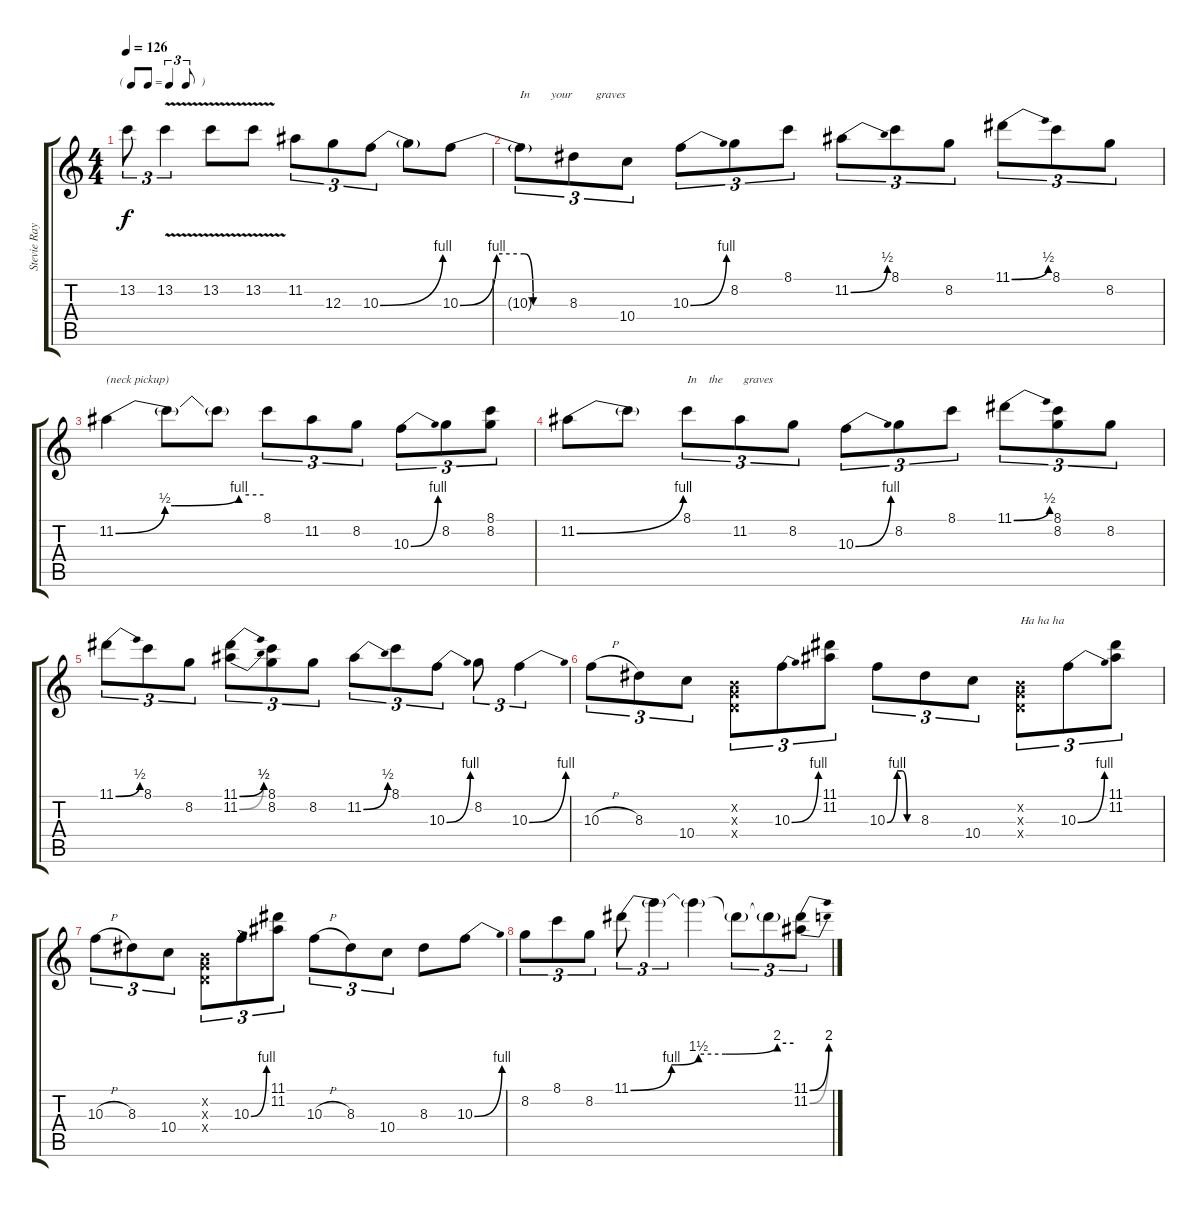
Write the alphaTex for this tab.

\track ("Stevie Ray Vaughan" "Stevie Ray") {instrument distortionguitar}
\staff {score tabs}
\tuning (E4 B3 G3 D3 A2 E2) {hide}
\ts (4 4)
\tf triplet8th
\tempo 126
\clef g2
\ks c
13.2{t}.8{tu (3 2) dy f} 13.2{v}.4{tu (3 2)} 13.2{v}.8 13.2{v}.8 11.2.8{tu (3 2)} 12.3.8{tu (3 2)} 10.3{be (bend 0 0 60 4)}.8{tu (3 2)} 10.3{t}.8 10.3{be (custom 0 0 20 4 35 4 40 0 60 0)}.8 |
10.3{t}.8{tu (3 2) txt "In       your        graves"} 8.3.8{tu (3 2)} 10.4.8{tu (3 2)} 10.3{be (bend 0 0 60 4)}.8{tu (3 2)} 8.2.8{tu (3 2)} 8.1.8{tu (3 2)} 11.2{be (bend 0 0 60 2)}.8{tu (3 2)} 8.1.8{tu (3 2)} 8.2.8{tu (3 2)} 11.1{be (bend 0 0 60 2)}.8{tu (3 2)} 8.1.8{tu (3 2)} 8.2.8{tu (3 2)} |
11.2{be (custom 0 0 20 2 24 2 50 4 60 4)}.4{txt "(neck pickup)"} 11.2{t}.8 11.2{t}.8 8.1.8{tu (3 2)} 11.2.8{tu (3 2)} 8.2.8{tu (3 2)} 10.3{be (bend 0 0 60 4)}.8{tu (3 2)} 8.2.8{tu (3 2)} (8.1 8.2).8{tu (3 2)} |
11.2{be (bend 0 0 60 4)}.8 11.2{t}.8 8.1.8{tu (3 2) txt "In    the       graves"} 11.2.8{tu (3 2)} 8.2.8{tu (3 2)} 10.3{be (bend 0 0 60 4)}.8{tu (3 2)} 8.2.8{tu (3 2)} 8.1.8{tu (3 2)} 11.1{be (bend 0 0 60 2)}.8{tu (3 2)} (8.1 8.2).8{tu (3 2)} 8.2.8{tu (3 2)} |
11.1{be (bend 0 0 60 2)}.8{tu (3 2)} 8.1.8{tu (3 2)} 8.2.8{tu (3 2)} (11.1{be (bend 0 0 60 2)} 11.2{be (bend 0 0 60 2)}).8{tu (3 2)} (8.1 8.2).8{tu (3 2)} 8.2.8{tu (3 2)} 11.2{be (bend 0 0 60 2)}.8{tu (3 2)} 8.1.8{tu (3 2)} 10.3{be (bend 0 0 60 4)}.8{tu (3 2)} 8.2.8{tu (3 2)} 10.3{be (bend 0 0 60 4)}.4{tu (3 2)} |
10.3{h}.8{tu (3 2)} 8.3.8{tu (3 2)} 10.4.8{tu (3 2)} (0.2{x} 0.3{x} 0.4{x}).8{tu (3 2)} 10.3{be (bend 0 0 60 4)}.8{tu (3 2)} (11.1 11.2).8{tu (3 2)} 10.3{be (custom 0 0 20 4 30 4 40 0 60 0)}.8{tu (3 2)} 8.3.8{tu (3 2)} 10.4.8{tu (3 2)} (0.2{x} 0.3{x} 0.4{x}).8{tu (3 2) txt "Ha ha ha"} 10.3{be (bend 0 0 60 4)}.8{tu (3 2)} (11.1 11.2).8{tu (3 2)} |
10.3{h}.8{tu (3 2)} 8.3.8{tu (3 2)} 10.4.8{tu (3 2)} (0.2{x} 0.3{x} 0.4{x}).8{tu (3 2)} 10.3{be (bend 0 0 60 4)}.8{tu (3 2)} (11.1 11.2).8{tu (3 2)} 10.3{h}.8{tu (3 2)} 8.3.8{tu (3 2)} 10.4.8{tu (3 2)} 8.3.8 10.3{be (bend 0 0 60 4)}.8 |
8.2.8{tu (3 2)} 8.1.8{tu (3 2)} 8.2.8{tu (3 2)} 11.1{be (custom 0 0 15 4 25 6 35 6 54 8 60 8)}.8{tu (3 2)} 11.1{t}.4{tu (3 2)} 11.1{t}.4 11.1{t}.8{tu (3 2)} 11.1{t}.8{tu (3 2)} (11.1{be (bend 0 0 60 8)} 11.2{be (bend 0 0 60 8)}).8{tu (3 2)}
